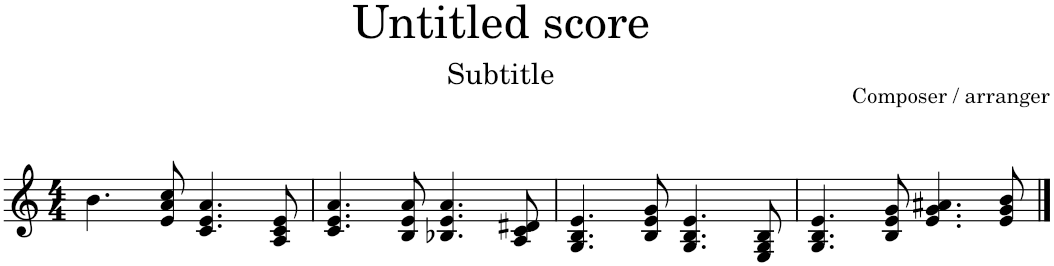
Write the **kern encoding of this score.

**kern
*part1
*staff1
*I"Flute
*I'Fl.
*clefG2
*k[]
*M4/4
=1
4.b\
8e/ 8a/ 8cc/
4.c/ 4.e/ 4.a/
8A/ 8c/ 8e/
=2
4.c/ 4.e/ 4.a/
8B/ 8e/ 8a/
4.B-X/ 4.e/ 4.a/
8A/ 8c/ 8d#X/
=3
4.G/ 4.B/ 4.e/
8B/ 8e/ 8g/
4.G/ 4.B/ 4.e/
8E/ 8G/ 8B/
=4
4.G/ 4.B/ 4.e/
8B/ 8e/ 8g/
4.e/ 4.g/ 4.a#X/
8e/ 8g/ 8b/
==
*-
